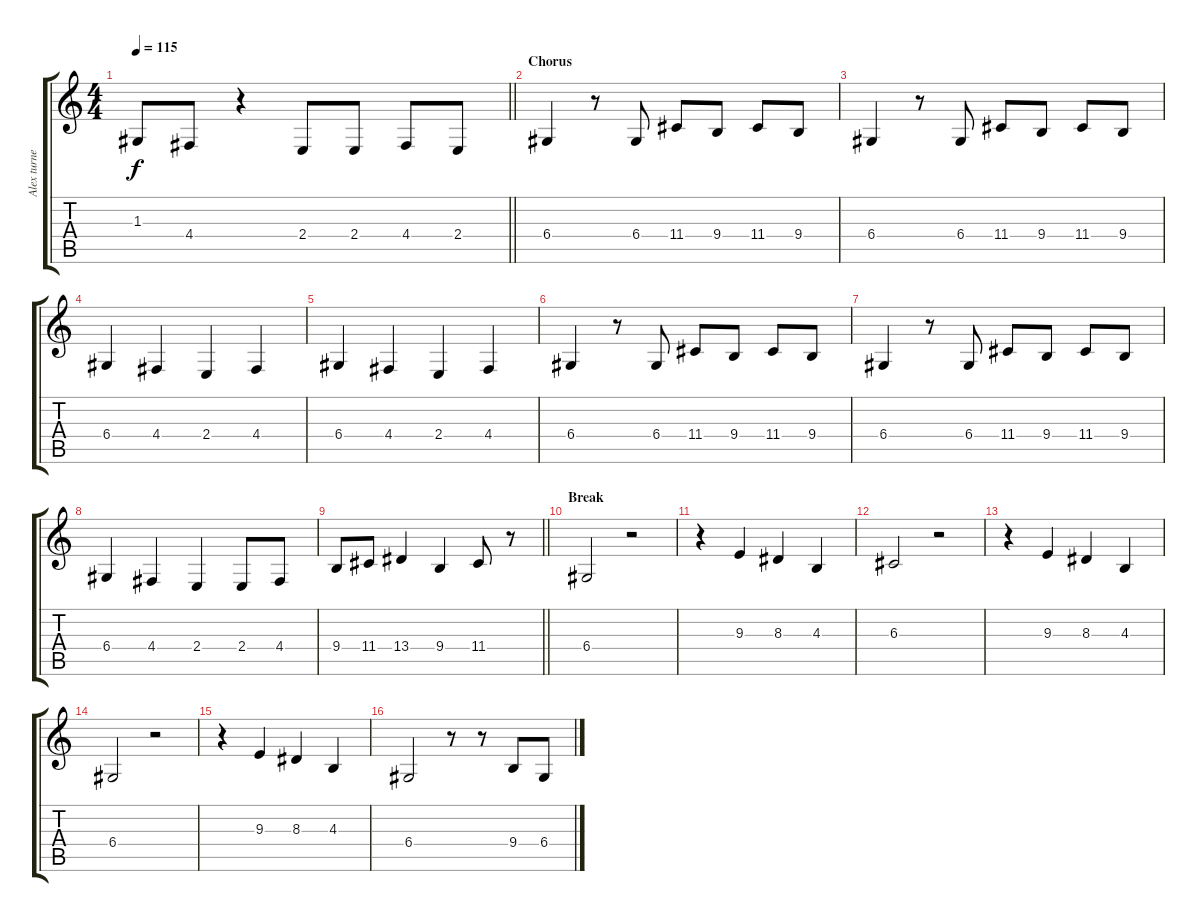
\track ("Alex turner vocals" "Alex turne") {instrument bassoon}
\staff {score tabs}
\tuning (E4 B3 G3 D3 A2 E2) {hide}
\ts (4 4)
\tempo 115
\clef g2
\barLineRight lightlight
\ks c
1.3.8{dy f} 4.4.8 r.4 2.4.8 2.4.8 4.4.8 2.4.8 |
\section ("" "Chorus")
6.4.4 r.8 6.4.8 11.4.8 9.4.8 11.4.8 9.4.8 |
6.4.4 r.8 6.4.8 11.4.8 9.4.8 11.4.8 9.4.8 |
6.4.4 4.4.4 2.4.4 4.4.4 |
6.4.4 4.4.4 2.4.4 4.4.4 |
6.4.4 r.8 6.4.8 11.4.8 9.4.8 11.4.8 9.4.8 |
6.4.4 r.8 6.4.8 11.4.8 9.4.8 11.4.8 9.4.8 |
6.4.4 4.4.4 2.4.4 2.4.8 4.4.8 |
\barLineRight lightlight
9.4.8 11.4.8 13.4.4 9.4.4 11.4.8 r.8 |
\section ("" "Break")
6.4.2 r.2 |
r.4 9.3.4 8.3.4 4.3.4 |
6.3.2 r.2 |
r.4 9.3.4 8.3.4 4.3.4 |
6.4.2 r.2 |
r.4 9.3.4 8.3.4 4.3.4 |
6.4.2 r.8 r.8 9.4.8 6.4.8
